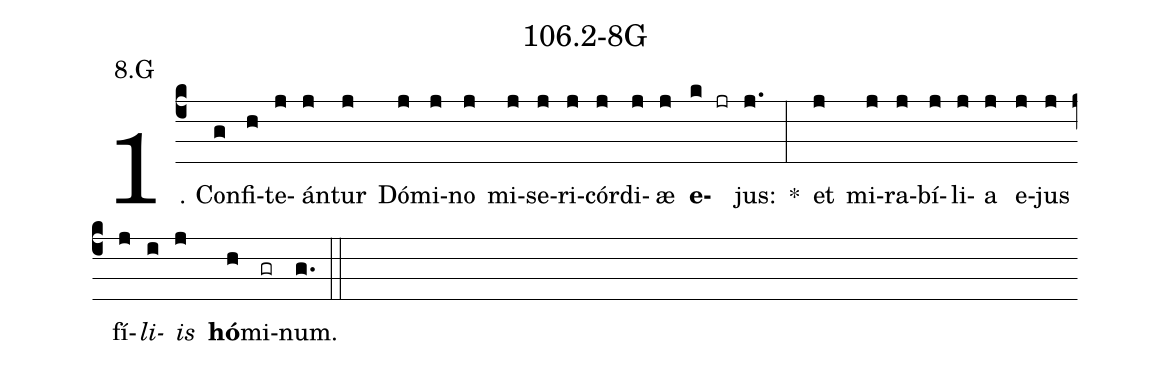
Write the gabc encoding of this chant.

name: 106.2-8G;
annotation: 8.G;
%%
(c4)1. Con(g)fi(h)te(j)án(j)tur(j) Dó(j)mi(j)no(j) mi(j)se(j)ri(j)cór(j)di(j)æ(j) <b>e</b>(k jr)jus:(j.) *(:) et(j) mi(j)ra(j)bí(j)li(j)a(j) e(j)jus(j) fí(j)<i>li</i>(i)<i>is</i>(j) <b>hó</b>(h)mi(gr)num.(g.) (::)
